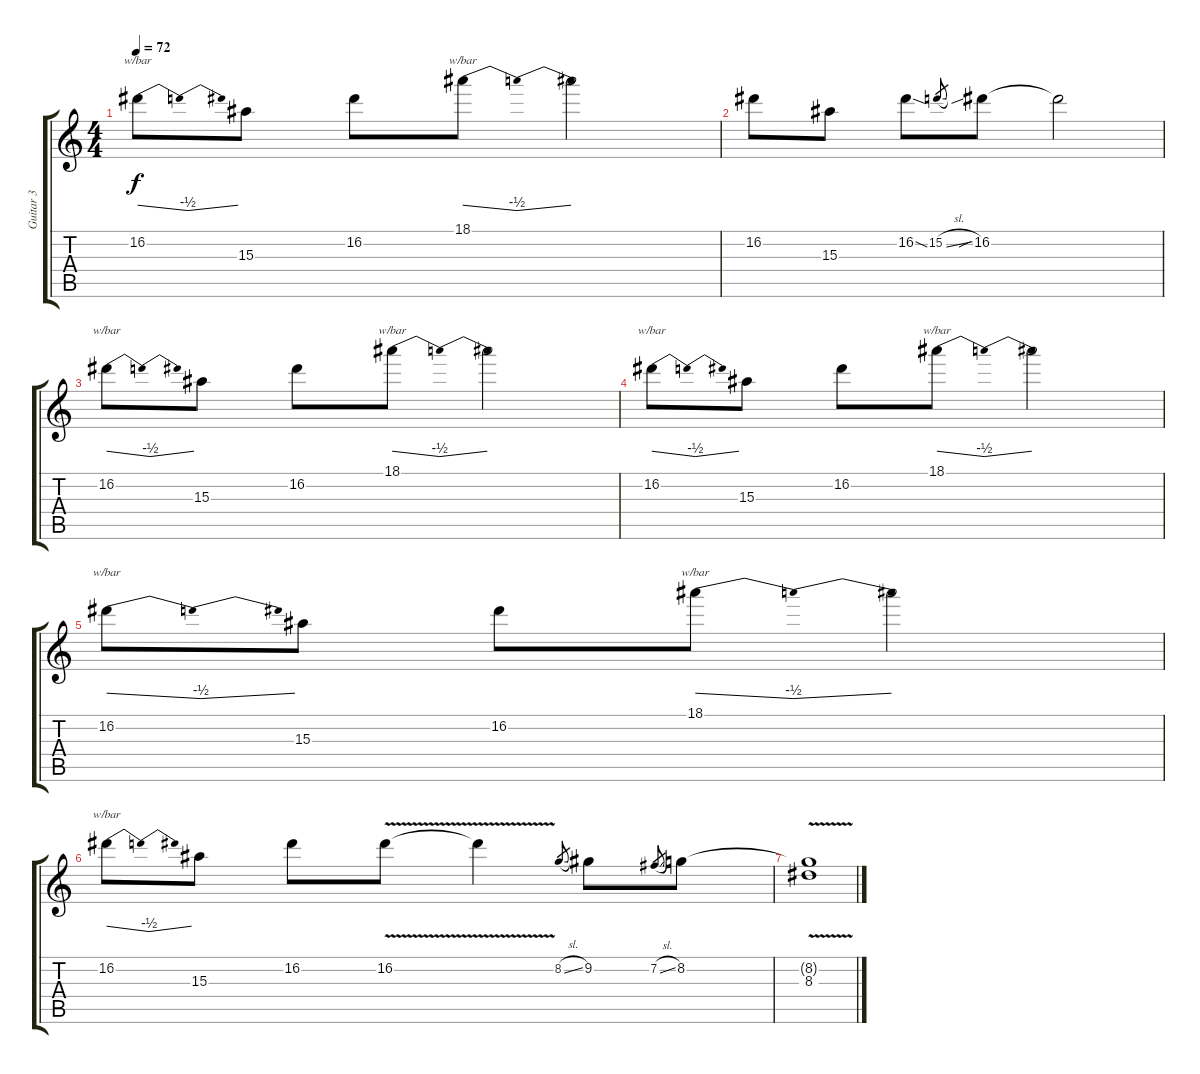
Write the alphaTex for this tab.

\track ("Guitar 3" "Guitar 3") {instrument overdrivenguitar}
\staff {score tabs}
\tuning (E4 B3 G3 D3 A2 E2) {hide}
\ts (4 4)
\tempo 72
\clef g2
\ks c
16.2.8{tbe (dip default 0 0 30 -2 60 0) dy f} 15.3.8 16.2.8 18.1.8{tbe (dip default 0 0 30 -2 60 0)} 18.1{t}.2 |
16.2.8 15.3.8 16.2{sod}.8 15.2{sl}.8{gr} 16.2{sib}.8 16.2{t}.2 |
16.2.8{tbe (dip default 0 0 30 -2 60 0)} 15.3.8 16.2.8 18.1.8{tbe (dip default 0 0 30 -2 60 0)} 18.1{t}.2 |
16.2.8{tbe (dip default 0 0 30 -2 60 0)} 15.3.8 16.2.8 18.1.8{tbe (dip default 0 0 30 -2 60 0)} 18.1{t}.2 |
16.2.8{tbe (dip default 0 0 30 -2 60 0)} 15.3.8 16.2.8 18.1.8{tbe (dip default 0 0 30 -2 60 0)} 18.1{t}.2 |
16.2.8{tbe (dip default 0 0 30 -2 60 0)} 15.3.8 16.2.8 16.2{v}.8 16.2{t}.4{volume 9} 8.2{sl}.8{gr} 9.2.8 7.2{sl}.8{gr} 8.2.8 |
(8.2{t} 8.3{v}).1
